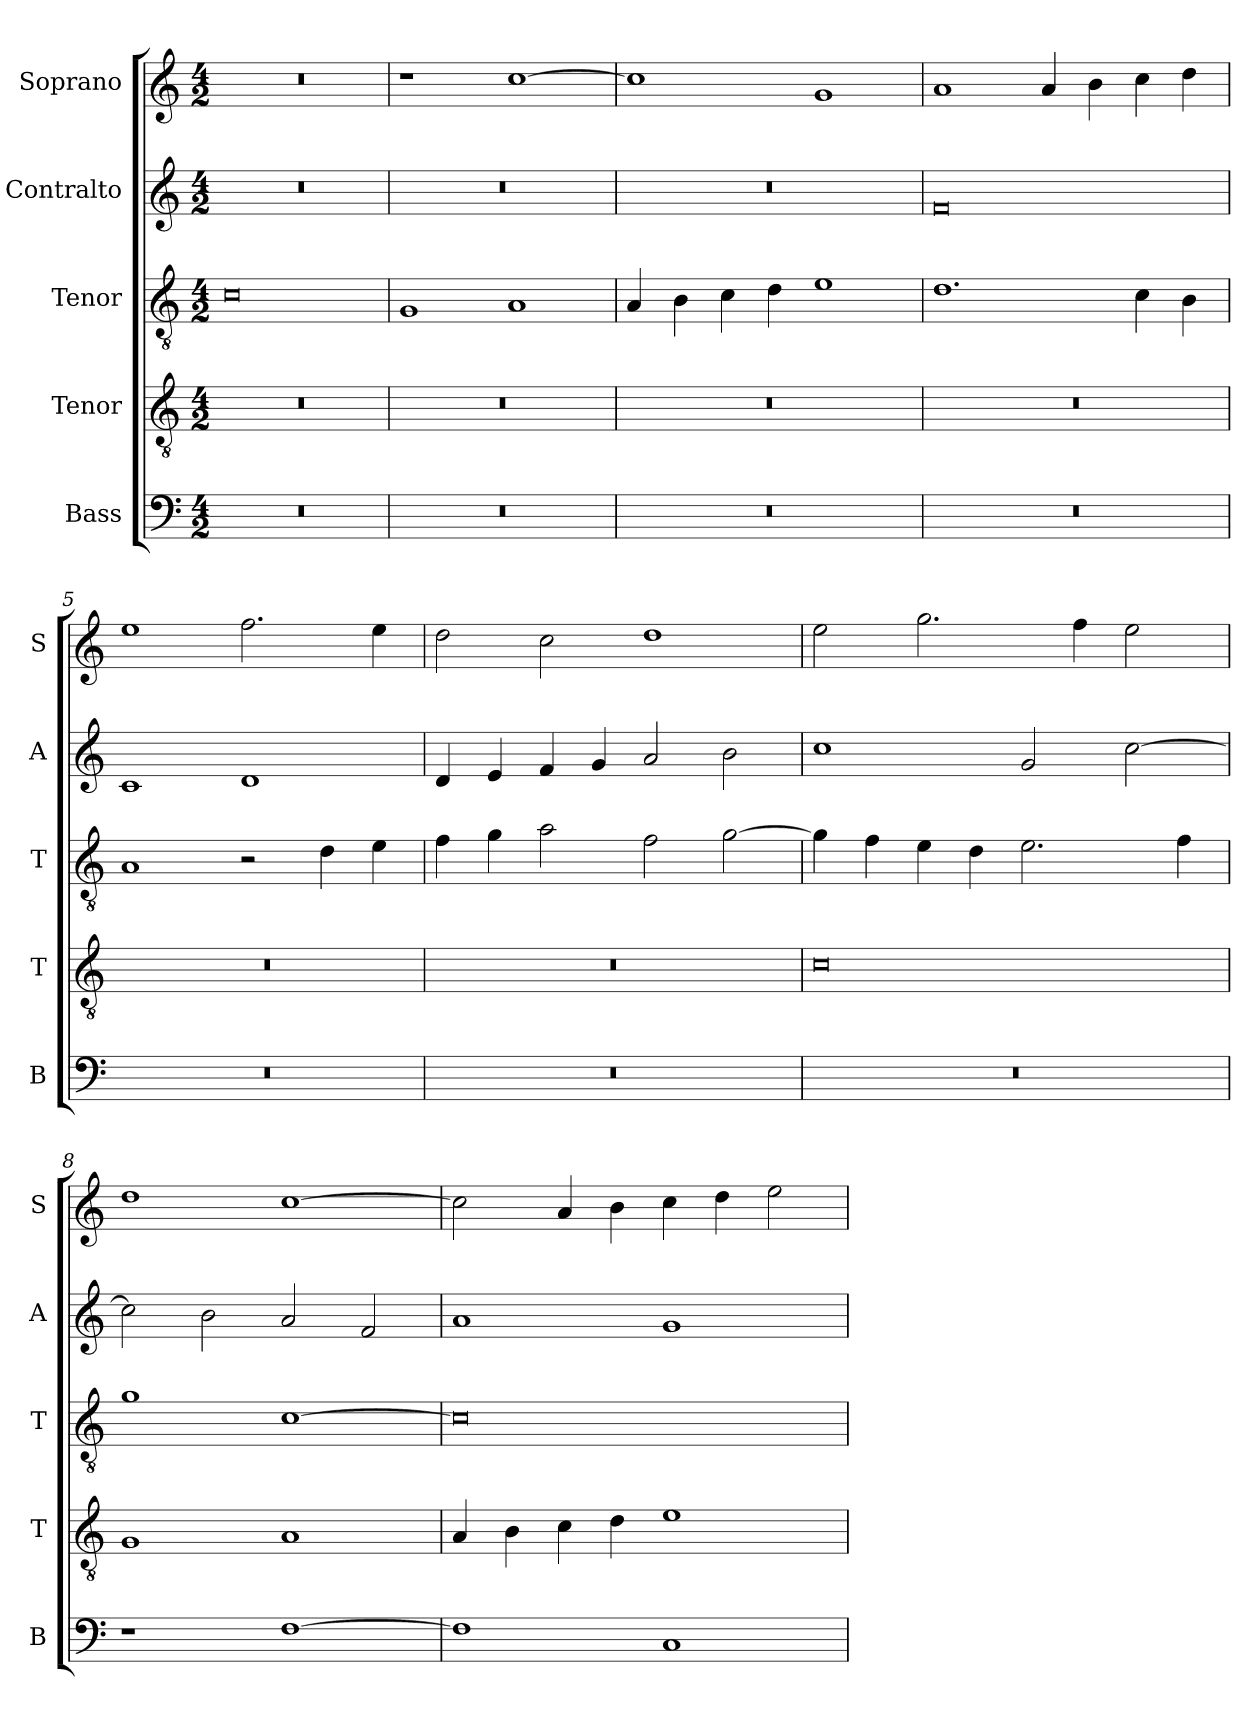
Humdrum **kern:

**kern	**kern	**kern	**kern	**kern
*part5	*part4	*part3	*part2	*part1
*staff5	*staff4	*staff3	*staff2	*staff1
*I"Bass	*I"Tenor	*I"Tenor	*I"Contralto	*I"Soprano
*I'B	*I'T	*I'T	*I'A	*I'S
*clefF4	*clefGv2	*clefGv2	*clefG2	*clefG2
*k[]	*k[]	*k[]	*k[]	*k[]
*A:aeo	*A:aeo	*A:aeo	*A:aeo	*A:aeo
*M4/2	*M4/2	*M4/2	*M4/2	*M4/2
=1	=1	=1	=1	=1
0r	0r	0c	0r	0r
=2	=2	=2	=2	=2
0r	0r	1G	0r	1r
.	.	1A	.	[1cc
=3	=3	=3	=3	=3
0r	0r	4A	0r	1cc]
.	.	4B	.	.
.	.	4c	.	.
.	.	4d	.	.
.	.	1e	.	1g
=4	=4	=4	=4	=4
0r	0r	1.d	0f	1a
.	.	.	.	4a
.	.	.	.	4b
.	.	4c	.	4cc
.	.	4B	.	4dd
=5	=5	=5	=5	=5
0r	0r	1A	1c	1ee
.	.	2r	1d	2.ff
.	.	4d	.	.
.	.	4e	.	4ee
=6	=6	=6	=6	=6
0r	0r	4f	4d	2dd
.	.	4g	4e	.
.	.	2a	4f	2cc
.	.	.	4g	.
.	.	2f	2a	1dd
.	.	[2g	2b	.
=7	=7	=7	=7	=7
0r	0c	4g]	1cc	2ee
.	.	4f	.	.
.	.	4e	.	2.gg
.	.	4d	.	.
.	.	2.e	2g	.
.	.	.	.	4ff
.	.	.	[2cc	2ee
.	.	4f	.	.
=8	=8	=8	=8	=8
1r	1G	1g	2cc]	1dd
.	.	.	2b	.
[1F	1A	[1c	2a	[1cc
.	.	.	2f	.
=9	=9	=9	=9	=9
1F]	4A	0c]	1a	2cc]
.	4B	.	.	.
.	4c	.	.	4a
.	4d	.	.	4b
1C	1e	.	1g	4cc
.	.	.	.	4dd
.	.	.	.	2ee
=	=	=	=	=
*-	*-	*-	*-	*-
